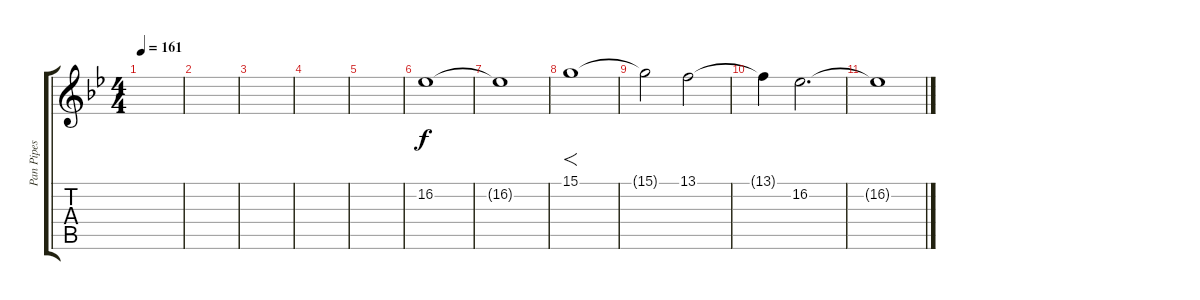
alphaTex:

\track ("Pan Pipes" "Pan Pipes") {instrument panflute}
\staff {score tabs}
\tuning (E4 B3 G3 D3 A2 D2) {hide}
\ts (4 4)
\tempo 161
\clef g2
\ks bb
|
|
|
|
|
16.2.1 |
16.2{t}.1 |
15.1.1{f} |
15.1{t}.2 13.1.2 |
13.1{t}.4 16.2.2{d volume 6} |
16.2{t}.1
